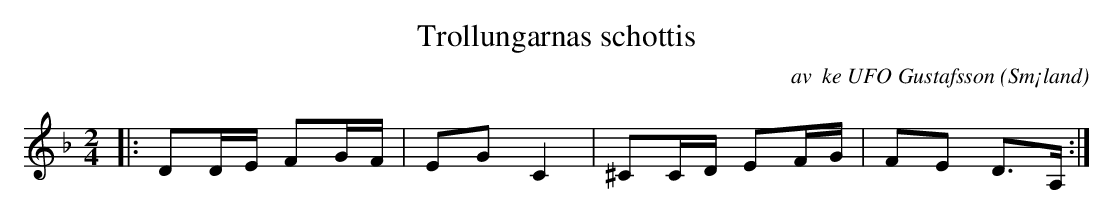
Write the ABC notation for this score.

X:1
T:Trollungarnas schottis
C:av  ke UFO Gustafsson
O:Sm¡land
M:2/4
L:1/8
K:F
|: DD/E/  FG/F/ | EG C2 | ^CC/D/ EF/G/ | FE D>A, :|
